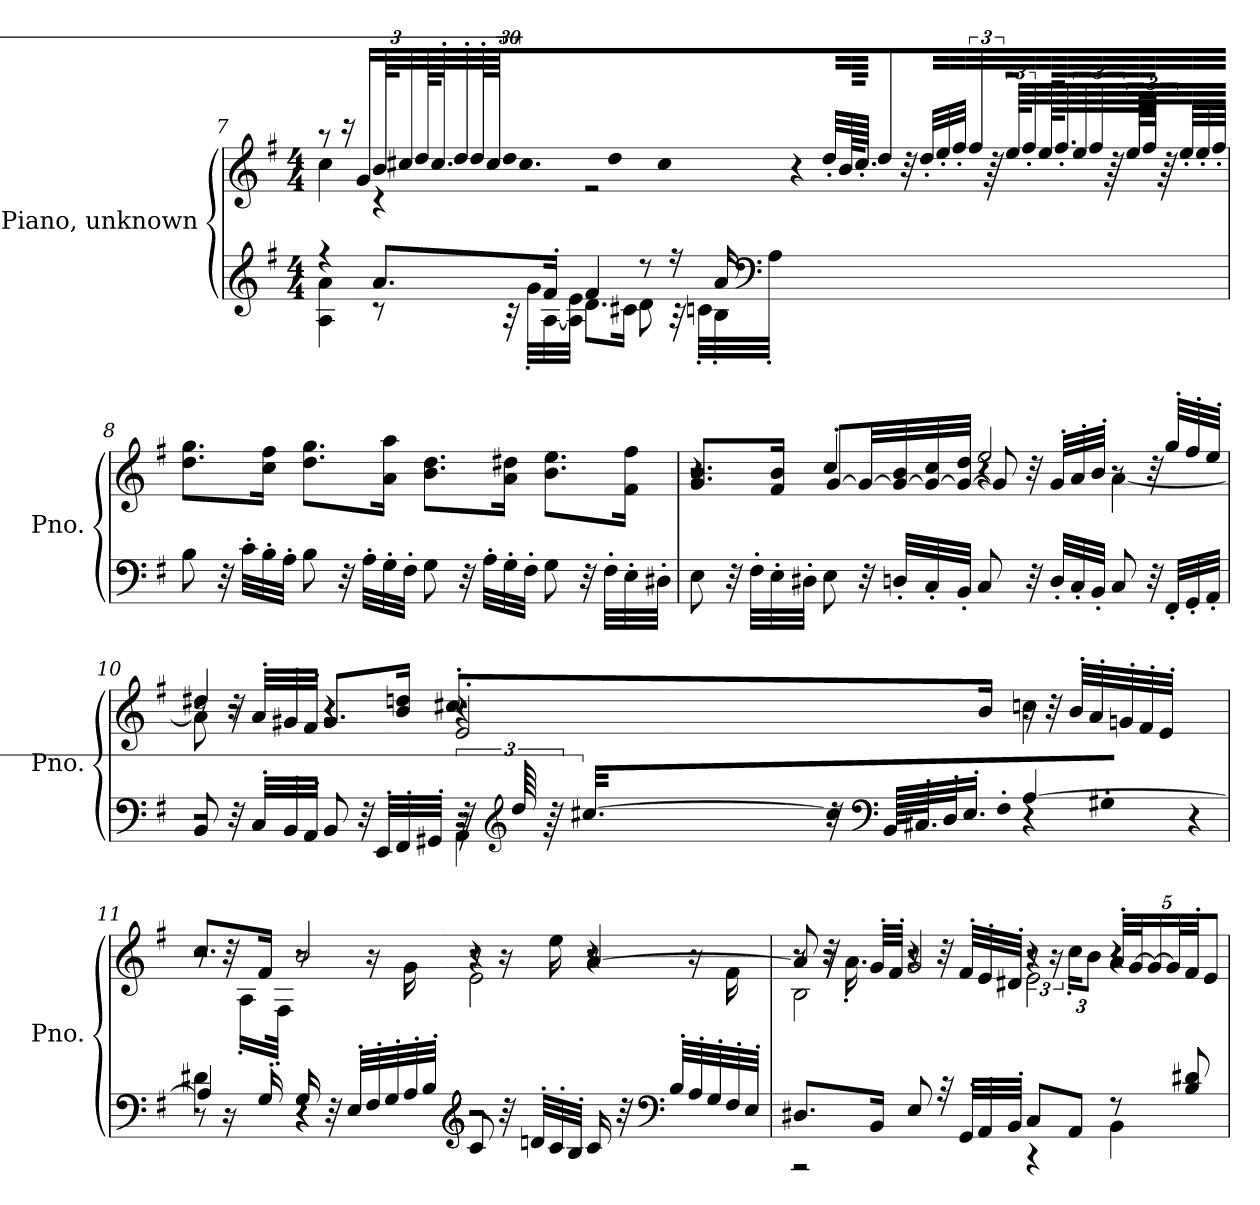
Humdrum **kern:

**kern	**kern
*part1	*part1
*staff2	*staff1
*I"Piano, unknown	*
*I'Pno.	*
!!LO:PB:g=z
*clefG2	*clefG2
*k[f#]	*k[f#]
*M4/4	*M4/4
=7	=7
*^	*^
4r	4A\ 4a\	8r	4cc\
.	.	16r	.
.	.	16g/LL	.
*	*	*Xbrackettup	*
8.a/L	8r	96b/KL	4r
.	.	48cc#X/	.
.	.	128dd/KL	.
.	.	64.cc#'/J	.
.	.	32dd'/	.
.	.	64dd'/L	.
.	.	64cc#/	.
*	*	*brackettup	*
!	!	!LO:N:vis=256	!
.	32r	1920%17dd/K	.
!	!	!LO:N:vis=64.	!
.	.	640%17cc#/	.
.	32g'\LLL	.	.
.	.	1920ryy	.
!	!	!LO:N:vis=256	!
.	.	1920%17dd/L	.
!	!	!LO:N:vis=256	!
.	.	1920%17cc#/JJJJJ	.
!	!	!LO:N:vis=128	!
.	.	1920%17r	.
16f#'/Jk	[32A\	32dd'/LLL	.
.	32A\] 32e\JJJ	128b/KL	.
.	.	64.cc#'/JJJJ	.
4f#/	8.d\L	8dd/	2r
.	.	32r	.
.	.	32dd'/LLL	.
.	16c#X\Jk	32ee'/	.
.	.	32ff#'/JJJ	.
8r	8d\	48ff#/	.
.	.	96r	.
.	.	96ee/KLLL	.
.	.	48ff#'/	.
.	.	128ee/KL	.
.	.	64.ff#'/	.
.	.	96ee/	.
.	.	96ff#/JJJJ	.
.	.	96r	.
16r	32r	96ee/LLLL	.
.	.	96ff#/JJJJ	.
.	.	96r	.
.	32cn'\LLL	32ee'/LLL	.
16a/	32B'\	32ee'/	.
*clefF4	*	*	*
.	32A'\JJJ	32ff#'/JJJ	.
*v	*v	*	*
*	*v	*v
!!LO:LB:g=z
=8	=8
8B\	8.dd\ 8.gg\L
32r	.
32c'\LLL	.
32B'\	16cc\ 16ff#\Jk
32A'\JJJ	.
8B\	8.dd\ 8.gg\L
32r	.
32A'\LLL	.
32G'\	16a\ 16aa\Jk
32F#'\JJJ	.
8G\	8.b\ 8.dd\L
32r	.
32A'\LLL	.
32G'\	16a\ 16dd#X\Jk
32F#'\JJJ	.
8G\	8.b\ 8.ee\L
32r	.
32F#'\LLL	.
32E'\	16f#\ 16ff#\Jk
32D#X'\JJJ	.
=9	=9
*	*^
*	*	*^
8E\	4r	2r	8.g/ 8.b/L
32r	.	.	.
32F#'\LLL	.	.	.
32E'\	.	.	16f#/ 16b/Jk
32D#X'\JJJ	.	.	.
8E\	4cc'/	.	[8g/L
32r	.	.	32g/LL_
32Dn'/LLL	.	.	32g/_ 32b/
32C'/	.	.	32g/_ 32cc/
32BB'/JJJ	.	.	32g/_ 32dd/JJJ
8C/	2ee/	4r	8g/]
32r	.	.	32r
32D'/LLL	.	.	32g'/LLL
32C'/	.	.	32a'/
32BB'/JJJ	.	.	32b'/JJJ
8C/	.	[4a\	8r
32r	.	.	32r
32FF#'/LLL	.	.	32gg'/LLL
32GG'/	.	.	32ff#'/
32AA'/JJJ	.	.	32ee'/JJJ
!!LO:LB:g=z	!!	!!
=10	=10	=10	=10
*^	*	*	*
*	*^	*	*	*
8BB/	2r	2r	4dd#X/	8a\]	8r
32r	.	.	.	8r	32r
32C'/LLL	.	.	.	.	32a'/LLL
32BB'/	.	.	.	.	32g#X'/
32AA'/JJJ	.	.	.	.	32f#'/JJJ
8BB/	.	.	4r	4r	8.g#/L
32r	.	.	.	.	.
32EE'/LLL	.	.	.	.	.
32FF#'/	.	.	.	.	16b/ 16ddn/Jk
32GG#X'/JJJ	.	.	.	.	.
96r	4AA\	16r	2e'/	4r	8.cc#X'/L
*clefG2	*	*	*	*	*
96dd/	.	.	.	.	.
96r	.	.	.	.	.
[48.cc#X/KKL	.	.	.	.	.
8cc#/]	.	32r	.	.	.
*clefF4	*	*	*	*	*
.	.	128BB/KLLLL	.	.	.
.	.	64.C#X'/J	.	.	.
.	.	32D'/J	.	.	.
.	.	16.E'/JJ	.	.	.
32F#'/LL	.	.	.	.	16b/Jk
32G#X'/JJJ	.	.	.	.	.
4r	4r	[4A/	.	4ccn\	16r
.	.	.	.	.	32r
.	.	.	.	.	32b'/LLL
.	.	.	.	.	32a'/
.	.	.	.	.	32gn'/
.	.	.	.	.	32f#'/
.	.	.	.	.	32e'/JJJ
!!LO:LB:g=z
=11	=11	=11	=11	=11	=11
*	*	*	*	*	*^
8r	4d#X\	4A/]	2r	8r	8.cc/L	2r
16r	.	.	.	32r	.	.
.	.	.	.	16A'\LL	.	.
16G'/	.	.	.	.	16f#/Jk	.
.	.	.	.	32F#'\JJk	.	.
16G/	4r	4r	.	8r	2b/	.
32r	.	.	.	.	.	.
32E'/LLL	.	.	.	.	.	.
32F#'/	.	.	.	16r	.	.
32G'/	.	.	.	.	.	.
32A'/	.	.	.	16g\	.	.
32B'/JJJ	.	.	.	.	.	.
*clefG2	*	*	*	*	*	*
8c/	2r	2r	4r	8r	.	2e\
32r	.	.	.	16r	.	.
32dn'/LLL	.	.	.	.	.	.
32c'/	.	.	.	16ee\	.	.
32B'/JJJ	.	.	.	.	.	.
16c/	.	.	[4a/	8r	4r	.
32r	.	.	.	.	.	.
*clefF4	*	*	*	*	*	*
32B'/LLL	.	.	.	.	.	.
32A'/	.	.	.	16r	.	.
32G'/	.	.	.	.	.	.
32F#'/	.	.	.	16f#\	.	.
32E'/JJJ	.	.	.	.	.	.
*	*v	*v	*	*	*	*
!!LO:LB:g=z	!!	!!	!!
=12	=12	=12	=12	=12	=12
8.D#X/L	2r	8a/]	8r	8r	2B\
.	.	8r	32r	16r	.
.	.	.	16.a'\	.	.
16BB/Jk	.	.	.	32g'/LLL	.
.	.	.	.	32f#'/JJJ	.
8E/	.	2g/	4r	8r	.
32r	.	.	.	32r	.
32GG'/LLL	.	.	.	32f#'/LLL	.
32AA'/	.	.	.	32e'/	.
32BB'/JJJ	.	.	.	32d#X'/JJJ	.
8C/L	4r	.	12r	4r	2e\
.	.	.	24r	.	.
8AA/J	.	.	24cc'\KL	.	.
.	.	.	12b\J	.	.
*	*	*	*	*Xbrackettup	*
8r	4BB\	4r	4r	40a'/LLL	.
.	.	.	.	[40g/J	.
.	.	.	.	20g/_	.
.	.	.	.	40g/L]	.
8B/ 8d#X/	.	.	.	40f#'/JJ	.
.	.	.	.	10e/J	.
*v	*v	*	*	*	*
*	*v	*v	*v	*v
=	=
*-	*-
